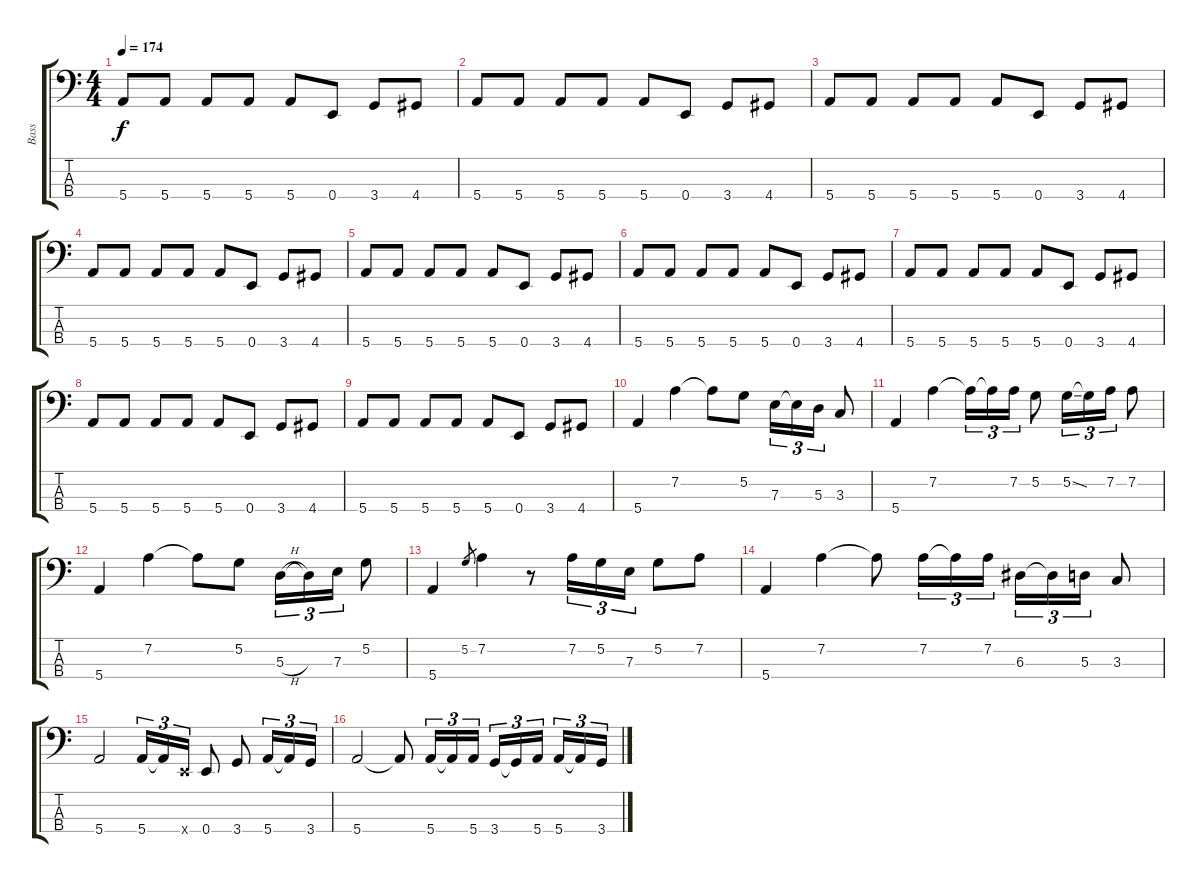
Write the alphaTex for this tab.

\track ("Bass" "Bass") {instrument electricbassfinger}
\staff {score tabs}
\tuning (G2 D2 A1 E1) {hide}
\ts (4 4)
\tempo 174
\clef f4
\ks c
5.4.8{dy f} 5.4.8 5.4.8 5.4.8 5.4.8 0.4.8 3.4.8 4.4.8 |
5.4.8 5.4.8 5.4.8 5.4.8 5.4.8 0.4.8 3.4.8 4.4.8 |
5.4.8 5.4.8 5.4.8 5.4.8 5.4.8 0.4.8 3.4.8 4.4.8 |
5.4.8 5.4.8 5.4.8 5.4.8 5.4.8 0.4.8 3.4.8 4.4.8 |
5.4.8 5.4.8 5.4.8 5.4.8 5.4.8 0.4.8 3.4.8 4.4.8 |
5.4.8 5.4.8 5.4.8 5.4.8 5.4.8 0.4.8 3.4.8 4.4.8 |
5.4.8 5.4.8 5.4.8 5.4.8 5.4.8 0.4.8 3.4.8 4.4.8 |
5.4.8 5.4.8 5.4.8 5.4.8 5.4.8 0.4.8 3.4.8 4.4.8 |
5.4.8 5.4.8 5.4.8 5.4.8 5.4.8 0.4.8 3.4.8 4.4.8 |
5.4.4 7.2.4 7.2{t}.8 5.2.8 7.3.16{tu (3 2)} 7.3{t}.16{tu (3 2)} 5.3.16{tu (3 2)} 3.3.8 |
5.4.4 7.2.4 7.2{t}.16{tu (3 2)} 7.2{t}.16{tu (3 2)} 7.2.16{tu (3 2)} 5.2.8 5.2{ss}.16{tu (3 2)} 5.2{t}.16{tu (3 2)} 7.2.16{tu (3 2)} 7.2.8 |
5.4.4 7.2.4 7.2{t}.8 5.2.8 5.3{h}.16{tu (3 2)} 5.3{t}.16{tu (3 2)} 7.3.16{tu (3 2)} 5.2.8 |
5.4.4 5.2.8{gr} 7.2.4 r.8 7.2.16{tu (3 2)} 5.2.16{tu (3 2)} 7.3.16{tu (3 2)} 5.2.8 7.2.8 |
5.4.4 7.2.4 7.2{t}.8 7.2.16{tu (3 2)} 7.2{t}.16{tu (3 2)} 7.2.16{tu (3 2)} 6.3.16{tu (3 2)} 6.3{t}.16{tu (3 2)} 5.3.16{tu (3 2)} 3.3.8 |
5.4.2 5.4.16{tu (3 2)} 5.4{t}.16{tu (3 2)} 0.4{x}.16{tu (3 2)} 0.4.8 3.4.8 5.4.16{tu (3 2)} 5.4{t}.16{tu (3 2)} 3.4.16{tu (3 2)} |
5.4.2 5.4{t}.8 5.4.16{tu (3 2)} 5.4{t}.16{tu (3 2)} 5.4.16{tu (3 2)} 3.4.16{tu (3 2)} 3.4{t}.16{tu (3 2)} 5.4.16{tu (3 2) beam splitsecondary} 5.4.16{tu (3 2)} 5.4{t}.16{tu (3 2)} 3.4.16{tu (3 2)}
